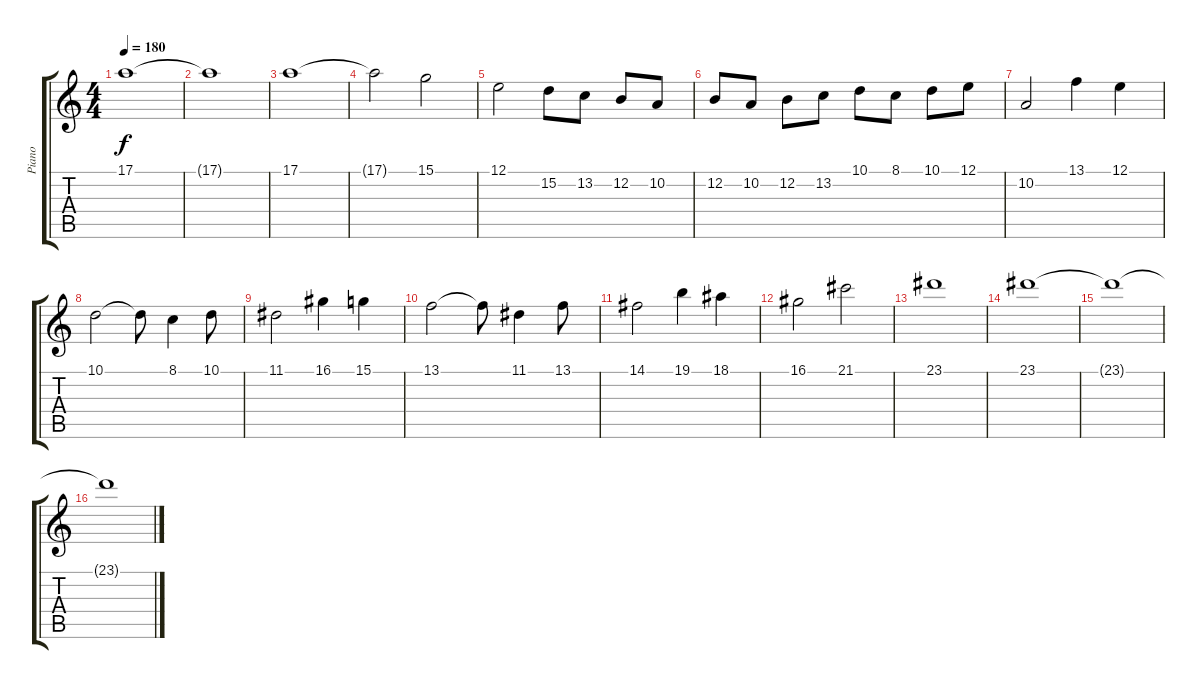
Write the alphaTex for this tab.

\track ("Piano" "Piano") {instrument acousticgrandpiano}
\staff {score tabs}
\tuning (E4 B3 G3 D3 A2 E2) {hide}
\ts (4 4)
\tempo 180
\clef g2
\ks c
17.1{t}.1{dy f} |
17.1{t}.1 |
17.1.1 |
17.1{t}.2 15.1.2 |
12.1.2 15.2.8 13.2.8 12.2.8 10.2.8 |
12.2.8 10.2.8 12.2.8 13.2.8 10.1.8 8.1.8 10.1.8 12.1.8 |
10.2.2 13.1.4 12.1.4 |
10.1.2 10.1{t}.8 8.1.4 10.1.8 |
11.1.2 16.1.4 15.1.4 |
13.1.2 13.1{t}.8 11.1.4 13.1.8 |
14.1.2 19.1.4 18.1.4 |
16.1.2 21.1.2 |
23.1.1 |
23.1.1 |
23.1{t}.1 |
23.1{t}.1
